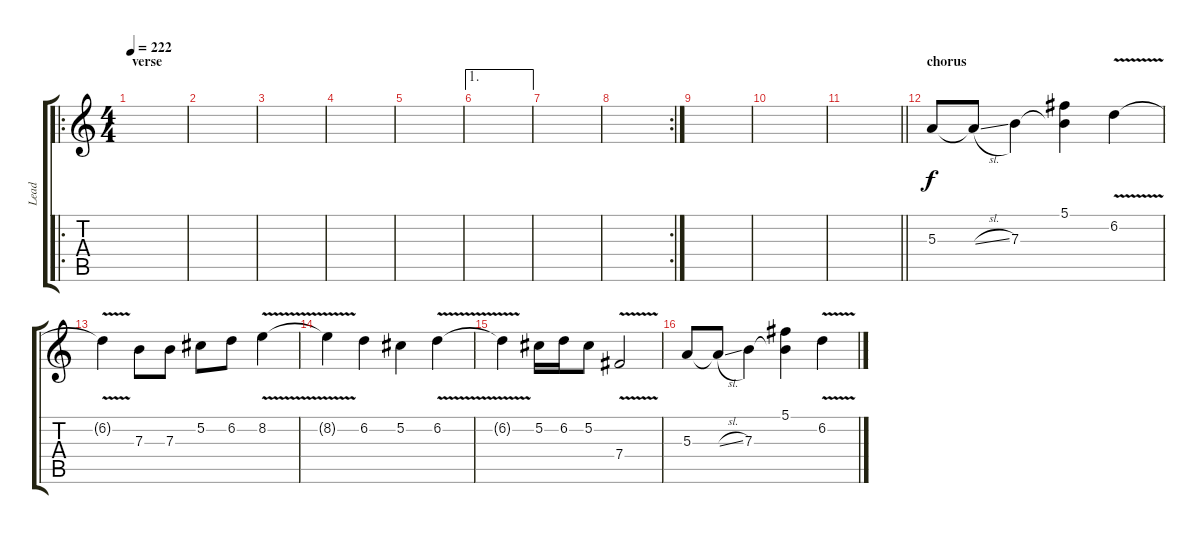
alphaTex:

\track ("Lead" "Lead") {instrument distortionguitar}
\staff {score tabs}
\tuning (Db4 Ab3 E3 B2 Gb2 B1) {hide}
\ro
\ts (4 4)
\section ("" "verse")
\tempo 222
\clef g2
\ks c
|
|
|
|
|
\ae 1
|
|
\rc 2
|
|
|
\barLineRight lightlight
|
\section ("" "chorus")
5.3.8 5.3{sl t}.8 7.3.4 (5.1 7.3{t}).4 6.2{v}.4 |
6.2{t}.4 7.3.8 7.3.8 5.2.8 6.2.8 8.2{v}.4 |
8.2{t}.4 6.2.4 5.2.4 6.2{v}.4 |
6.2{t}.4 5.2.16 6.2.16 5.2.8 7.4{v}.2 |
5.3.8 5.3{sl t}.8 7.3.4 (5.1 7.3{t}).4 6.2{v}.4
